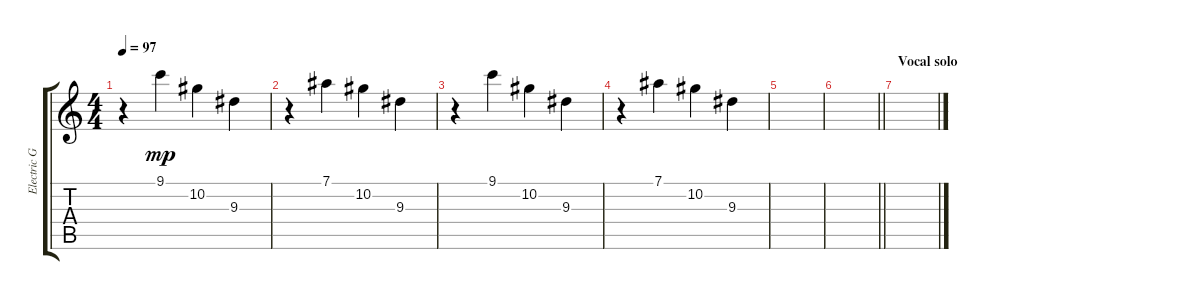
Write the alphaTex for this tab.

\track ("Electric Guitar" "Electric G") {instrument overdrivenguitar}
\staff {score tabs}
\tuning (Eb4 Bb3 Gb3 Db3 Ab2 Db2) {hide}
\ts (4 4)
\tempo 97
\clef g2
\ks c
r.4{dy mp} 9.1.4 10.2.4 9.3.4 |
r.4 7.1.4 10.2.4 9.3.4 |
r.4 9.1.4 10.2.4 9.3.4 |
r.4 7.1.4 10.2.4 9.3.4 |
|
\barLineRight lightlight
|
\section ("" "Vocal solo")
